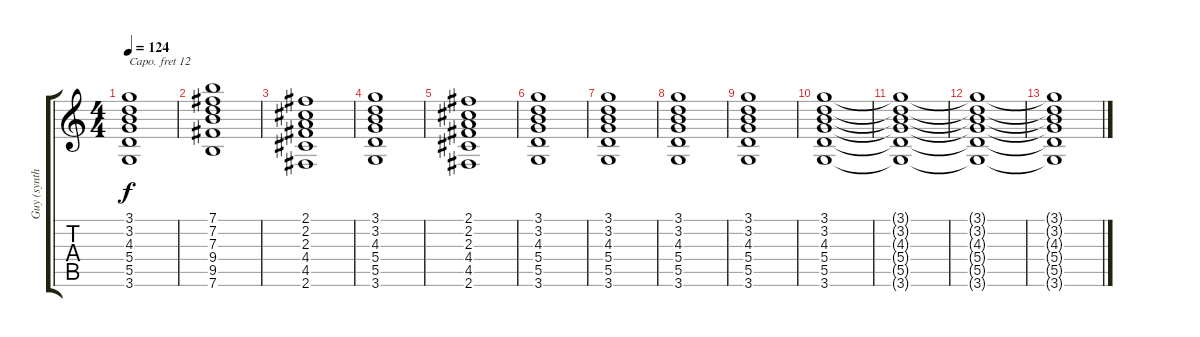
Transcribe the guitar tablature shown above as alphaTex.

\track ("Guy (synth)" "Guy (synth") {instrument fx6goblins}
\staff {score tabs}
\capo 12
\tuning (E4 B3 G3 D3 A2 E2) {hide}
\ts (4 4)
\tempo 124
\clef g2
\ks c
(3.1 3.2 4.3 5.4 5.5 3.6).1{dy f} |
(7.1 7.2 7.3 9.4 9.5 7.6).1 |
(2.1 2.2 2.3 4.4 4.5 2.6).1 |
(3.1 3.2 4.3 5.4 5.5 3.6).1 |
(2.1 2.2 2.3 4.4 4.5 2.6).1 |
(3.1 3.2 4.3 5.4 5.5 3.6).1 |
(3.1 3.2 4.3 5.4 5.5 3.6).1 |
(3.1 3.2 4.3 5.4 5.5 3.6).1 |
(3.1 3.2 4.3 5.4 5.5 3.6).1 |
(3.1 3.2 4.3 5.4 5.5 3.6).1 |
(3.1{t} 3.2{t} 4.3{t} 5.4{t} 5.5{t} 3.6{t}).1 |
(3.1{t} 3.2{t} 4.3{t} 5.4{t} 5.5{t} 3.6{t}).1 |
(3.1{t} 3.2{t} 4.3{t} 5.4{t} 5.5{t} 3.6{t}).1
